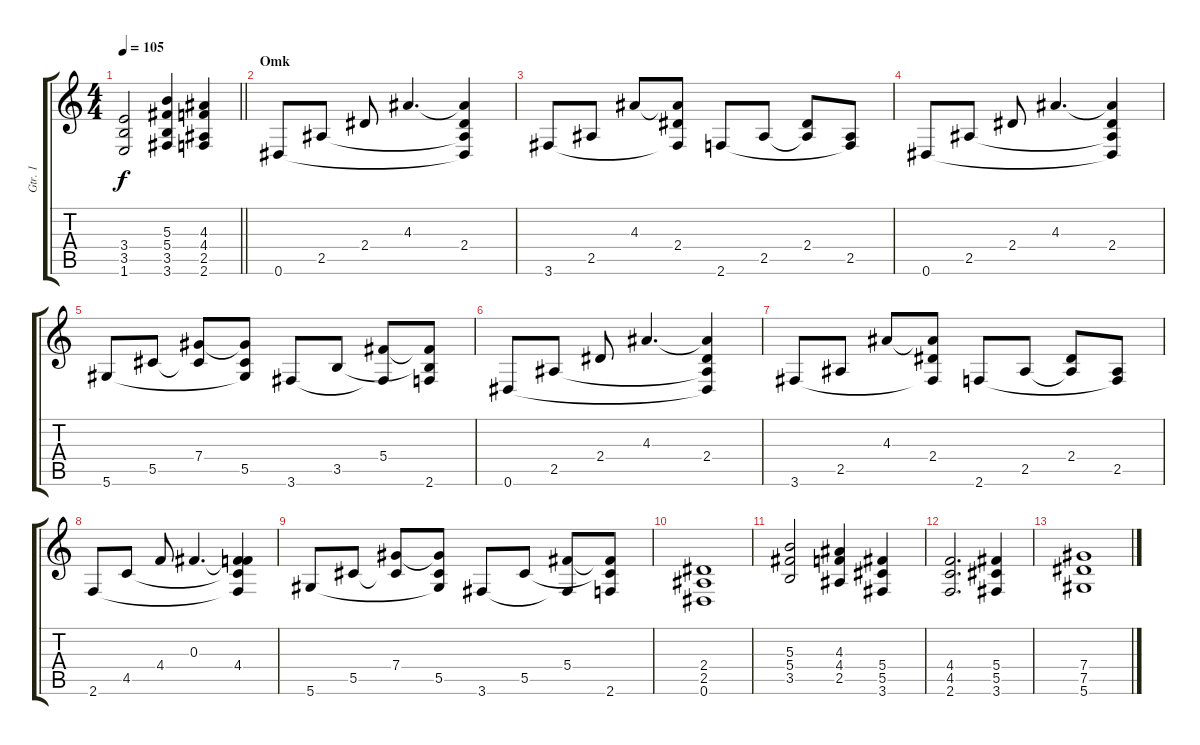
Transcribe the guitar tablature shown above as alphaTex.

\track ("Gtr. 1" "Gtr. 1") {instrument distortionguitar}
\staff {score tabs}
\tuning (Eb4 Bb3 Gb3 Db3 Ab2 Eb2) {hide}
\ts (4 4)
\tempo 105
\clef g2
\barLineRight lightlight
\ks c
(3.4 3.5 1.6).2{dy f} (5.3 5.4 3.5 3.6).4 (4.3 4.4 2.5 2.6).4 |
\section ("" "Omk")
0.6.8 2.5.8 2.4.8 4.3.4{d} (4.3{t} 2.4 2.5{t} 0.6{t}).4 |
3.6.8 2.5.8 4.3.8 (4.3{t} 2.4 3.6{t}).8 2.6.8 2.5.8 (2.4 2.5{t}).8 (2.5 2.6{t}).8 |
0.6.8 2.5.8 2.4.8 4.3.4{d} (4.3{t} 2.4 2.5{t} 0.6{t}).4 |
5.6.8 5.5.8 (7.4 5.5{t}).8 (7.4{t} 5.5 5.6{t}).8 3.6.8 3.5.8 (5.4 3.6{t}).8 (5.4{t} 3.5{t} 2.6).8 |
0.6.8 2.5.8 2.4.8 4.3.4{d} (4.3{t} 2.4 2.5{t} 0.6{t}).4 |
3.6.8 2.5.8 4.3.8 (4.3{t} 2.4 3.6{t}).8 2.6.8 2.5.8 (2.4 2.5{t}).8 (2.5 2.6{t}).8 |
2.6.8 4.5.8 4.4.8 0.3.4{d} (0.3{t} 4.4 4.5{t} 2.6{t}).4 |
5.6.8 5.5.8 (7.4 5.5{t}).8 (7.4{t} 5.5 5.6{t}).8 3.6.8 5.5.8 (5.4 3.6{t}).8 (5.4{t} 5.5{t} 2.6).8 |
(2.4 2.5 0.6).1 |
(5.3 5.4 3.5).2 (4.3 4.4 2.5).4 (5.4 5.5 3.6).4 |
(4.4 4.5 2.6).2{d} (5.4 5.5 3.6).4 |
(7.4 7.5 5.6).1
